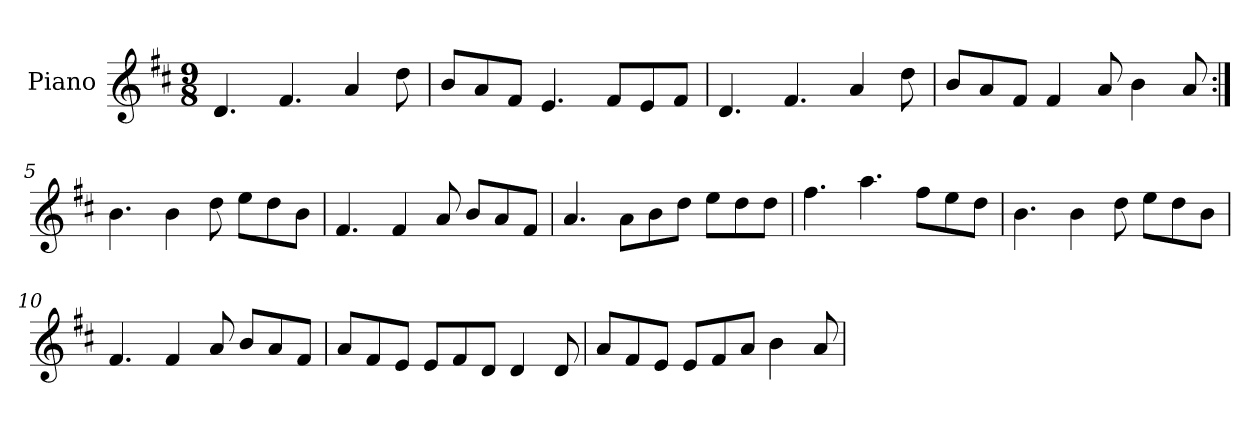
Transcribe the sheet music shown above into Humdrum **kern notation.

**kern
*part1
*staff1
*I"Piano
*I'Pno
*clefG2
*k[f#c#]
*D:
*M9/8
=1
4.d/
4.f#/
4a/
8dd\
=2
8b/L
8a/
8f#/J
4.e/
8f#/L
8e/
8f#/J
=3
4.d/
4.f#/
4a/
8dd\
=4
8b/L
8a/
8f#/J
4f#/
8a/
4b\
8a/
=5:|!
4.b\
4b\
8dd\
8ee\L
8dd\
8b\J
=6
4.f#/
4f#/
8a/
8b/L
8a/
8f#/J
=7
4.a/
8a\L
8b\
8dd\J
8ee\L
8dd\
8dd\J
=8
4.ff#\
4.aa\
8ff#\L
8ee\
8dd\J
=9
4.b\
4b\
8dd\
8ee\L
8dd\
8b\J
=10
4.f#/
4f#/
8a/
8b/L
8a/
8f#/J
=11
8a/L
8f#/
8e/J
8e/L
8f#/
8d/J
4d/
8d/
=12
8a/L
8f#/
8e/J
8e/L
8f#/
8a/J
4b\
8a/
=
*-
